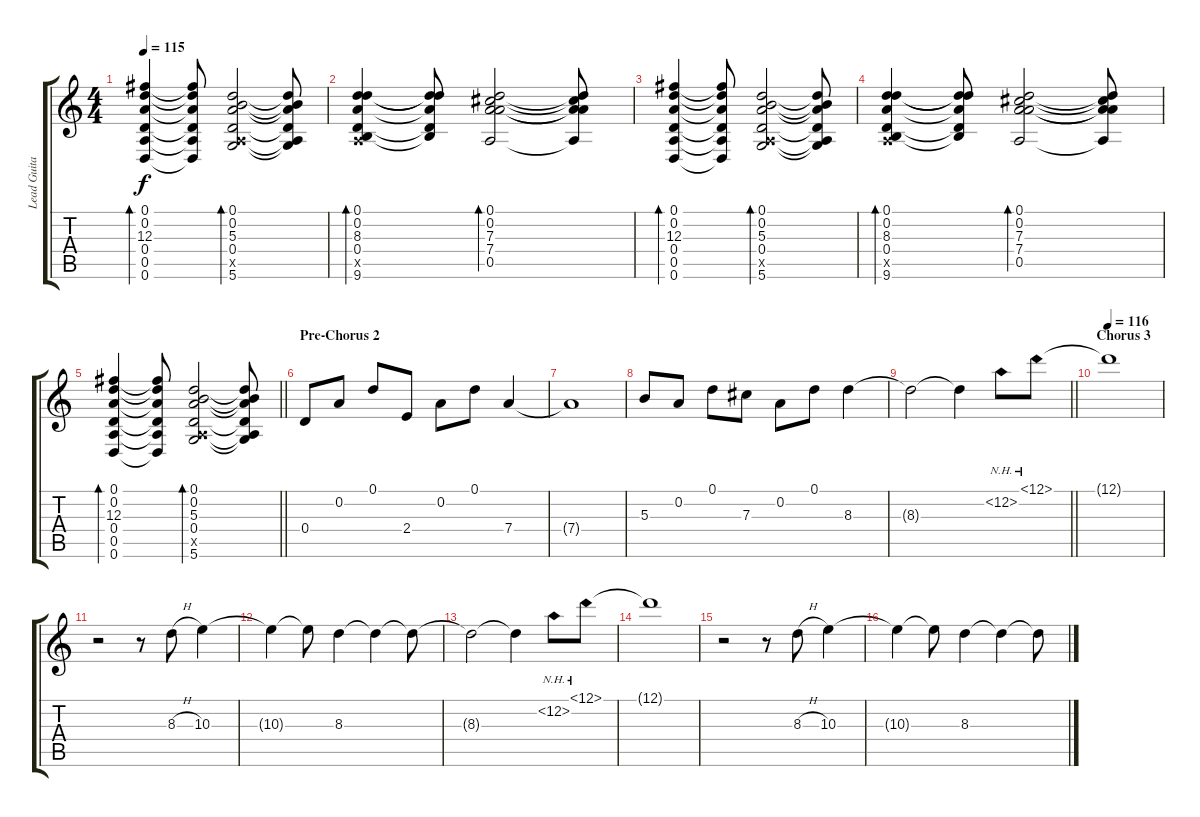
\track ("Lead Guitar" "Lead Guita") {instrument acousticguitarsteel}
\staff {score tabs}
\tuning (D4 A3 Gb3 D3 A2 D2) {hide}
\ts (4 4)
\tempo 115
\clef g2
\ks c
(0.1 0.2 12.3 0.4 0.5 0.6).4{bd 120 dy f} (0.1{t} 0.2{t} 12.3{t} 0.4{t} 0.5{t} 0.6{t}).8 (0.1 0.2 5.3 0.4 0.5{x} 5.6).2{bd 120} (0.1{t} 0.2{t} 5.3{t} 0.4{t} 0.5{t} 5.6{t}).8 |
(0.1 0.2 8.3 0.4 0.5{x} 9.6).4{bd 120} (0.1{t} 0.2{t} 8.3{t} 0.4{t} 9.6{t}).8 (0.1 0.2 7.3 7.4 0.5).2{bd 120} (0.1{t} 0.2{t} 7.3{t} 7.4{t} 0.5{t}).8 |
(0.1 0.2 12.3 0.4 0.5 0.6).4{bd 120} (0.1{t} 0.2{t} 12.3{t} 0.4{t} 0.5{t} 0.6{t}).8 (0.1 0.2 5.3 0.4 0.5{x} 5.6).2{bd 120} (0.1{t} 0.2{t} 5.3{t} 0.4{t} 0.5{t} 5.6{t}).8 |
(0.1 0.2 8.3 0.4 0.5{x} 9.6).4{bd 120} (0.1{t} 0.2{t} 8.3{t} 0.4{t} 9.6{t}).8 (0.1 0.2 7.3 7.4 0.5).2{bd 120} (0.1{t} 0.2{t} 7.3{t} 7.4{t} 0.5{t}).8 |
\barLineRight lightlight
(0.1 0.2 12.3 0.4 0.5 0.6).4{bd 120} (0.1{t} 0.2{t} 12.3{t} 0.4{t} 0.5{t} 0.6{t}).8 (0.1 0.2 5.3 0.4 0.5{x} 5.6).2{bd 120} (0.1{t} 0.2{t} 5.3{t} 0.4{t} 0.5{t} 5.6{t}).8 |
\section ("" "Pre-Chorus 2")
0.4.8 0.2.8 0.1.8 2.4.8 0.2.8 0.1.8 7.4.4 |
7.4{t}.1 |
5.3.8 0.2.8 0.1.8 7.3.8 0.2.8 0.1.8 8.3.4 |
\barLineRight lightlight
8.3{t}.2 8.3{t}.4 12.2{nh}.8 12.1{nh}.8 |
\section ("" "Chorus 3")
\tempo 116
12.1{t}.1 |
r.2 r.8 8.3{h}.8 10.3.4 |
10.3{t}.4 10.3{t}.8 8.3.4 8.3{t}.4 8.3{t}.8 |
8.3{t}.2 8.3{t}.4 12.2{nh}.8 12.1{nh}.8 |
12.1{t}.1 |
r.2 r.8 8.3{h}.8 10.3.4 |
10.3{t}.4 10.3{t}.8 8.3.4 8.3{t}.4 8.3{t}.8
